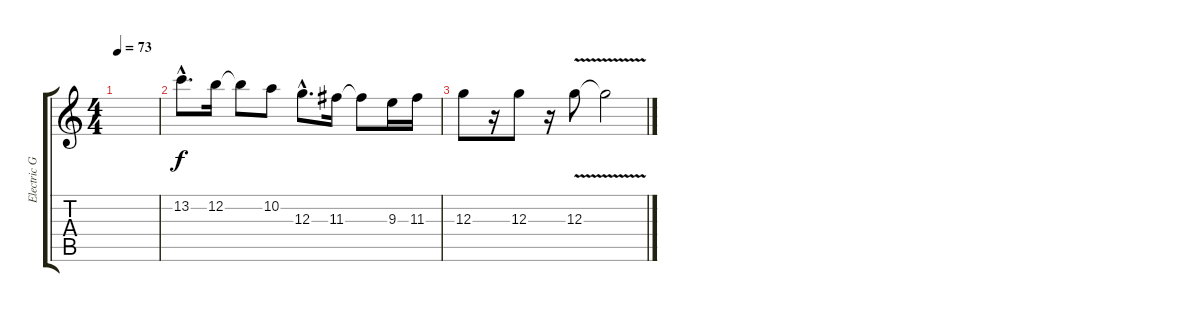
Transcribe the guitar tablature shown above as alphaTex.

\track ("Electric Guitar" "Electric G") {instrument overdrivenguitar}
\staff {score tabs}
\tuning (E4 B3 G3 D3 A2 E2) {hide}
\ts (4 4)
\tempo 73
\clef g2
\ks c
|
13.2{hac}.8{d} 12.2.16 12.2{t}.8 10.2.8 12.3{hac}.8{d} 11.3.16 11.3{t}.8 9.3.16 11.3.16 |
12.3.8 r.16 12.3.8 r.16 12.3{v}.8 12.3{t}.2
